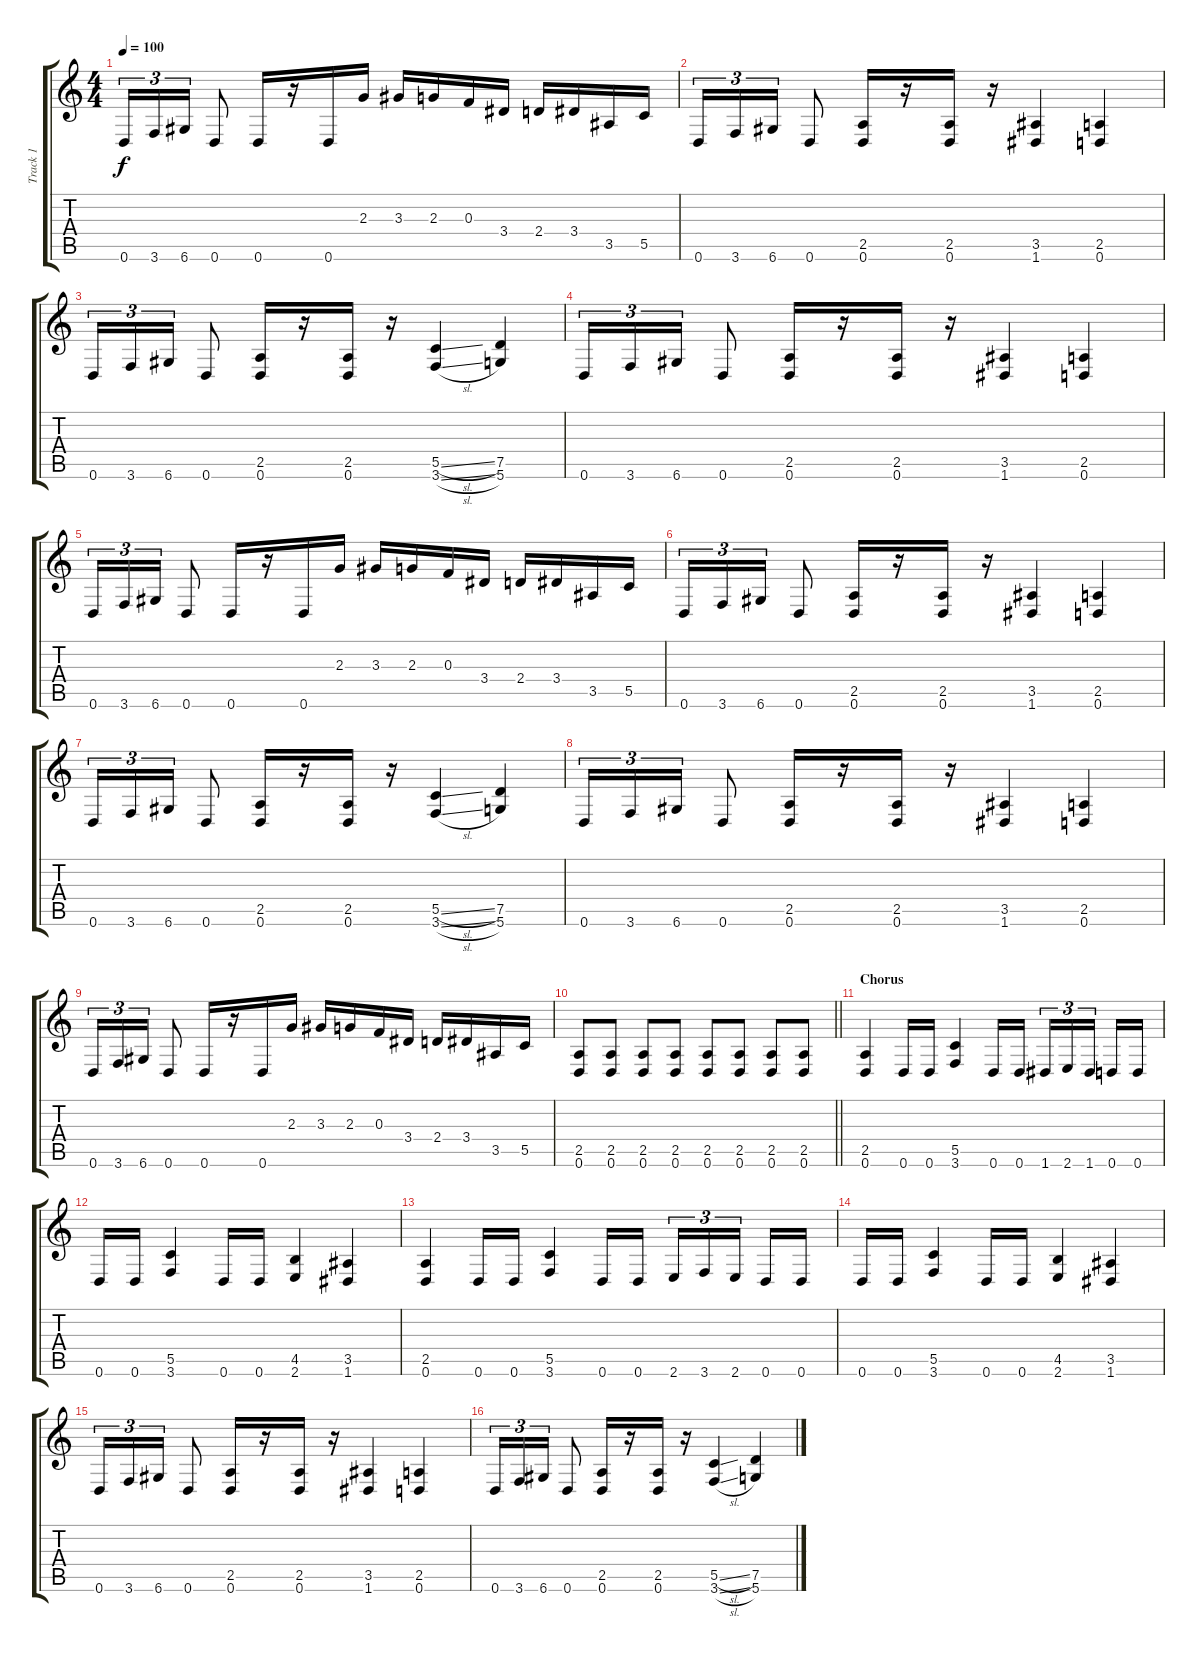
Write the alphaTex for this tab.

\track ("Track 1" "Track 1") {instrument distortionguitar}
\staff {score tabs}
\tuning (D4 A3 F3 C3 G2 D2) {hide}
\ts (4 4)
\tempo 100
\clef g2
\ks c
0.6.16{tu (3 2) dy f} 3.6.16{tu (3 2)} 6.6.16{tu (3 2)} 0.6.8 0.6.16 r.16 0.6.16 2.3.16 3.3.16 2.3.16 0.3.16 3.4.16 2.4.16 3.4.16 3.5.16 5.5.16 |
0.6.16{tu (3 2)} 3.6.16{tu (3 2)} 6.6.16{tu (3 2)} 0.6.8 (2.5 0.6).16 r.16 (2.5 0.6).16 r.16 (3.5 1.6).4 (2.5 0.6).4 |
0.6.16{tu (3 2)} 3.6.16{tu (3 2)} 6.6.16{tu (3 2)} 0.6.8 (2.5 0.6).16 r.16 (2.5 0.6).16 r.16 (5.5{sl} 3.6{sl}).4 (7.5 5.6).4 |
0.6.16{tu (3 2)} 3.6.16{tu (3 2)} 6.6.16{tu (3 2)} 0.6.8 (2.5 0.6).16 r.16 (2.5 0.6).16 r.16 (3.5 1.6).4 (2.5 0.6).4 |
0.6.16{tu (3 2)} 3.6.16{tu (3 2)} 6.6.16{tu (3 2)} 0.6.8 0.6.16 r.16 0.6.16 2.3.16 3.3.16 2.3.16 0.3.16 3.4.16 2.4.16 3.4.16 3.5.16 5.5.16 |
0.6.16{tu (3 2)} 3.6.16{tu (3 2)} 6.6.16{tu (3 2)} 0.6.8 (2.5 0.6).16 r.16 (2.5 0.6).16 r.16 (3.5 1.6).4 (2.5 0.6).4 |
0.6.16{tu (3 2)} 3.6.16{tu (3 2)} 6.6.16{tu (3 2)} 0.6.8 (2.5 0.6).16 r.16 (2.5 0.6).16 r.16 (5.5{sl} 3.6{sl}).4 (7.5 5.6).4 |
0.6.16{tu (3 2)} 3.6.16{tu (3 2)} 6.6.16{tu (3 2)} 0.6.8 (2.5 0.6).16 r.16 (2.5 0.6).16 r.16 (3.5 1.6).4 (2.5 0.6).4 |
0.6.16{tu (3 2)} 3.6.16{tu (3 2)} 6.6.16{tu (3 2)} 0.6.8 0.6.16 r.16 0.6.16 2.3.16 3.3.16 2.3.16 0.3.16 3.4.16 2.4.16 3.4.16 3.5.16 5.5.16 |
\barLineRight lightlight
(2.5 0.6).8{volume 0} (2.5 0.6).8{volume 4} (2.5 0.6).8{volume 6} (2.5 0.6).8 (2.5 0.6).8{volume 10} (2.5 0.6).8 (2.5 0.6).8{volume 13} (2.5 0.6).8{volume 16} |
\section ("" "Chorus")
(2.5 0.6).4 0.6.16 0.6.16 (5.5 3.6).4 0.6.16 0.6.16 1.6.16{tu (3 2)} 2.6.16{tu (3 2)} 1.6.16{tu (3 2) beam splitsecondary} 0.6.16 0.6.16 |
0.6.16 0.6.16 (5.5 3.6).4 0.6.16 0.6.16 (4.5 2.6).4 (3.5 1.6).4 |
(2.5 0.6).4 0.6.16 0.6.16 (5.5 3.6).4 0.6.16 0.6.16 2.6.16{tu (3 2)} 3.6.16{tu (3 2)} 2.6.16{tu (3 2) beam splitsecondary} 0.6.16 0.6.16 |
0.6.16 0.6.16 (5.5 3.6).4 0.6.16 0.6.16 (4.5 2.6).4 (3.5 1.6).4 |
0.6.16{tu (3 2)} 3.6.16{tu (3 2)} 6.6.16{tu (3 2)} 0.6.8 (2.5 0.6).16 r.16 (2.5 0.6).16 r.16 (3.5 1.6).4 (2.5 0.6).4 |
0.6.16{tu (3 2)} 3.6.16{tu (3 2)} 6.6.16{tu (3 2)} 0.6.8 (2.5 0.6).16 r.16 (2.5 0.6).16 r.16 (5.5{sl} 3.6{sl}).4 (7.5 5.6).4
